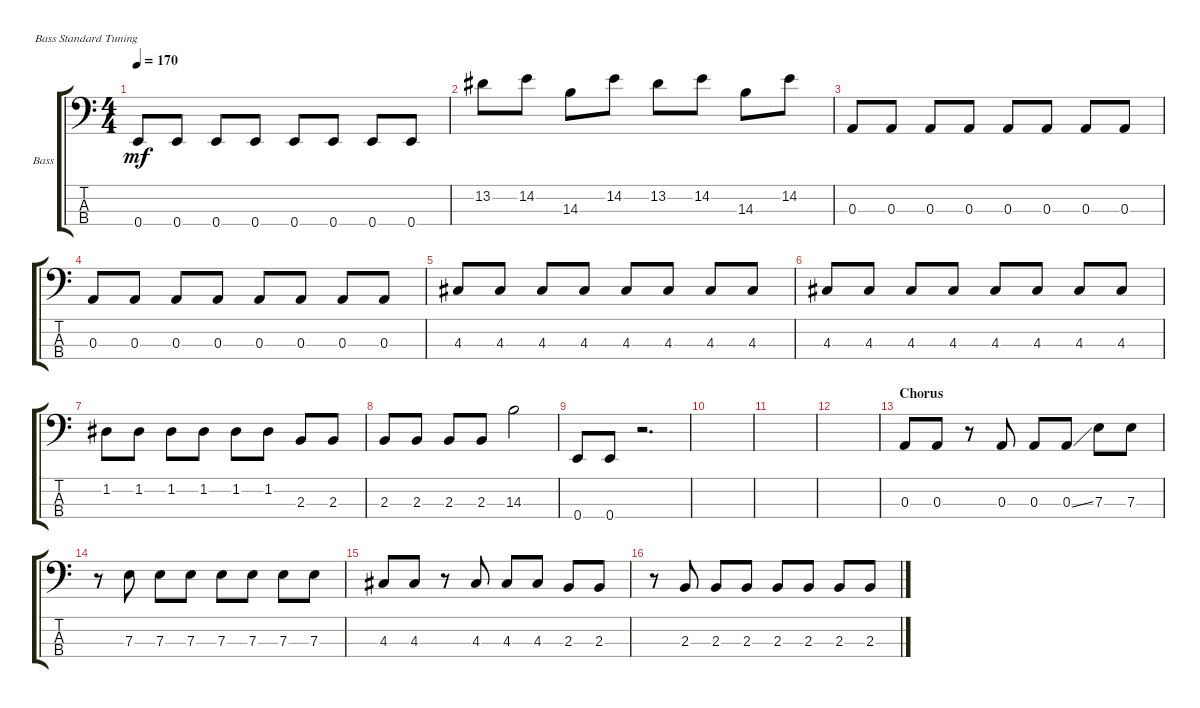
\defaultSystemsLayout 4
\bracketExtendMode groupsimilarinstruments
\firstSystemTrackNameOrientation horizontal
\otherSystemsTrackNameOrientation horizontal
\track ("Electric Bass" "Bass") {instrument electricbassfinger}
\staff {score tabs}
\tuning (G2 D2 A1 E1)
\ts (4 4)
\tempo 170
\clef f4
\ks c
0.4.8{dy mf} 0.4.8 0.4.8 0.4.8 0.4.8 0.4.8 0.4.8 0.4.8 |
13.2.8 14.2.8 14.3.8 14.2.8 13.2.8 14.2.8 14.3.8 14.2.8 |
0.3.8 0.3.8 0.3.8 0.3.8 0.3.8 0.3.8 0.3.8 0.3.8 |
0.3.8 0.3.8 0.3.8 0.3.8 0.3.8 0.3.8 0.3.8 0.3.8 |
4.3.8 4.3.8 4.3.8 4.3.8 4.3.8 4.3.8 4.3.8 4.3.8 |
4.3.8 4.3.8 4.3.8 4.3.8 4.3.8 4.3.8 4.3.8 4.3.8 |
1.2.8 1.2.8 1.2.8 1.2.8 1.2.8 1.2.8 2.3.8 2.3.8 |
2.3.8 2.3.8 2.3.8 2.3.8 14.3.2 |
0.4.8 0.4.8 r.2{d} |
|
|
|
\section ("" "Chorus")
0.3.8 0.3.8 r.8 0.3.8 0.3.8 0.3{ss}.8 7.3.8 7.3.8 |
r.8 7.3.8 7.3.8 7.3.8 7.3.8 7.3.8 7.3.8 7.3.8 |
4.3.8 4.3.8 r.8 4.3.8 4.3.8 4.3.8 2.3.8 2.3.8 |
r.8 2.3.8 2.3.8 2.3.8 2.3.8 2.3.8 2.3.8 2.3.8
